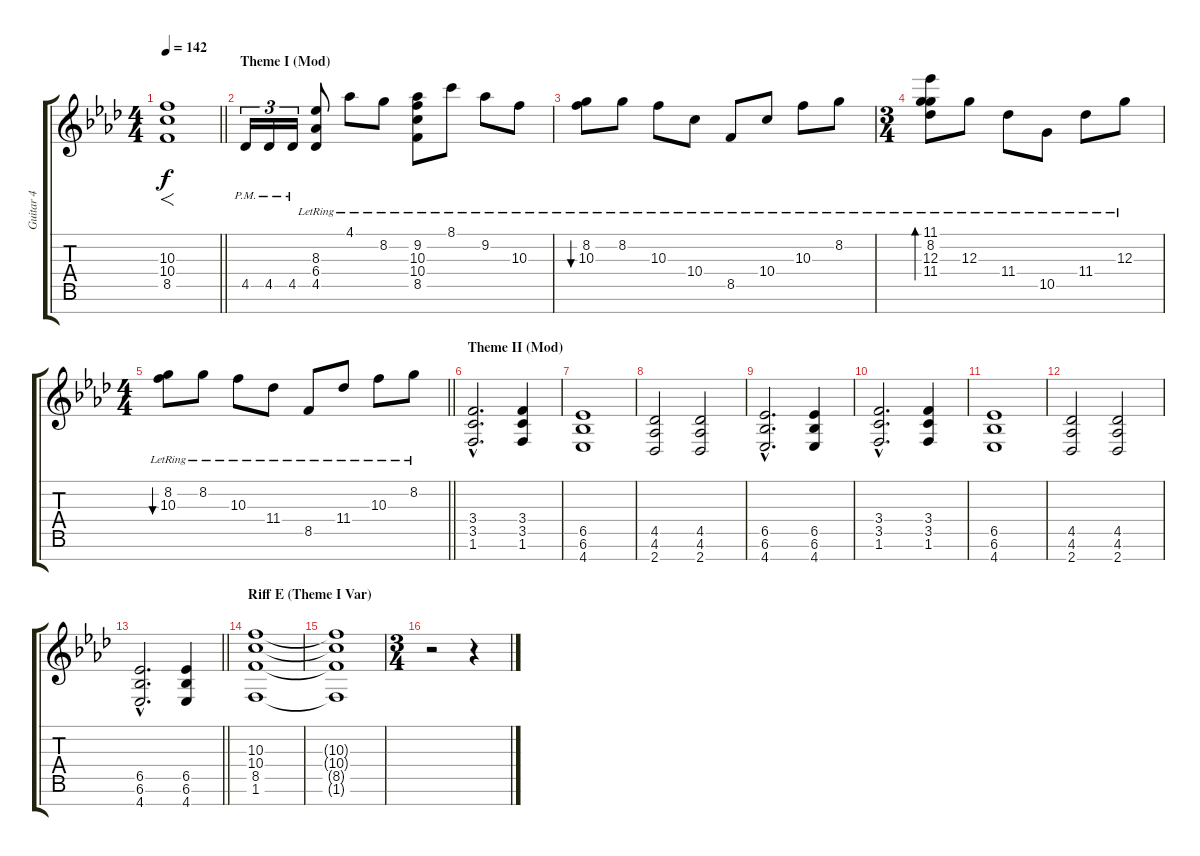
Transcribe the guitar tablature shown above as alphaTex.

\track ("Guitar 4" "Guitar 4") {instrument distortionguitar}
\staff {score tabs}
\tuning (E4 B3 G3 D3 A2 E2 B1) {hide}
\ts (4 4)
\tempo 142
\clef g2
\barLineRight lightlight
\ks fminor
(10.3 10.4 8.5).1{f dy f} |
\section ("" "Theme I (Mod)")
4.5{pm}.16{tu (3 2)} 4.5{pm}.16{tu (3 2)} 4.5{pm}.16{tu (3 2)} (8.3{lr} 6.4{lr} 4.5{lr}).8 4.1{lr}.8 8.2{lr}.8 (9.2{lr} 10.3 10.4 8.5).8 8.1{lr}.8 9.2{lr}.8 10.3{lr}.8 |
(8.2{lr} 10.3{lr}).8{bu 60} 8.2{lr}.8 10.3{lr}.8 10.4{lr}.8 8.5{lr}.8 10.4{lr}.8 10.3{lr}.8 8.2{lr}.8 |
\ts (3 4)
(11.1{lr} 8.2{lr} 12.3{lr} 11.4{lr}).8{bd 120} 12.3{lr}.8 11.4{lr}.8 10.5{lr}.8 11.4{lr}.8 12.3{lr}.8 |
\ts (4 4)
\barLineRight lightlight
(8.2{lr} 10.3{lr}).8{bu 60} 8.2{lr}.8 10.3{lr}.8 11.4{lr}.8 8.5{lr}.8 11.4{lr}.8 10.3{lr}.8 8.2{lr}.8 |
\section ("" "Theme II (Mod)")
(3.4{hac} 3.5{hac} 1.6{hac}).2{d} (3.4 3.5 1.6).4 |
(6.5 6.6 4.7).1 |
(4.5 4.6 2.7).2 (4.5 4.6 2.7).2 |
(6.5{hac} 6.6{hac} 4.7{hac}).2{d} (6.5 6.6 4.7).4 |
(3.4{hac} 3.5{hac} 1.6{hac}).2{d} (3.4 3.5 1.6).4 |
(6.5 6.6 4.7).1 |
(4.5 4.6 2.7).2 (4.5 4.6 2.7).2 |
\barLineRight lightlight
(6.5{hac} 6.6{hac} 4.7{hac}).2{d} (6.5 6.6 4.7).4 |
\section ("" "Riff E (Theme I Var)")
(10.3 10.4 8.5 1.6).1{volume 0} |
(10.3{t} 10.4{t} 8.5{t} 1.6{t}).1 |
\ts (3 4)
r.2{volume 13} r.4
